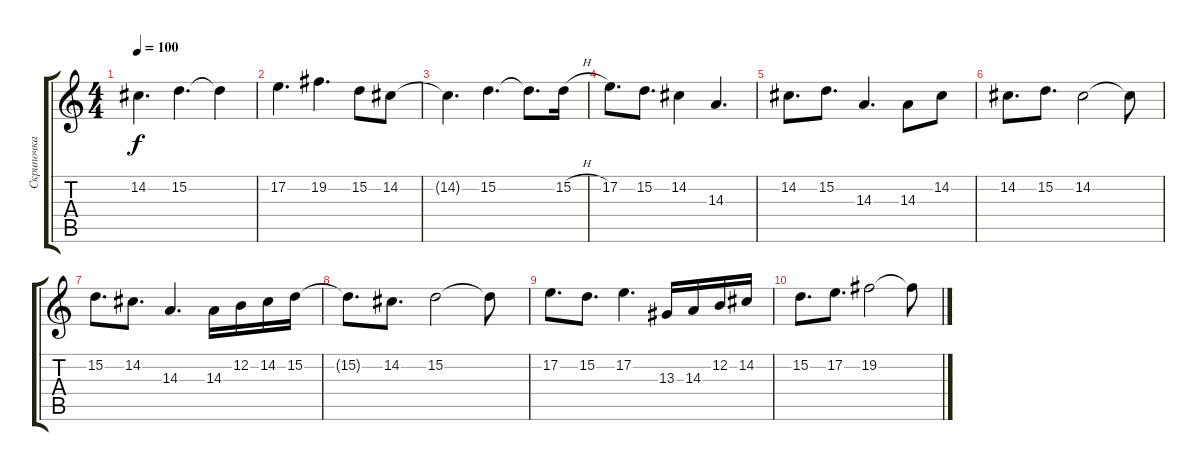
\track ("Скрипочка" "Скрипочка") {instrument viola}
\staff {score tabs}
\tuning (E4 B3 G3 D3 A2 E2) {hide}
\ts (4 4)
\tempo 100
\clef g2
\ks c
14.2{t}.4{d dy f} 15.2.4{d} 15.2{t}.4 |
17.2.4{d} 19.2.4{d} 15.2.8 14.2.8 |
14.2{t}.4{d} 15.2.4{d} 15.2{t}.8{d} 15.2{h}.16 |
17.2.8{d} 15.2.8{d} 14.2.4 14.3.4{d} |
14.2.8{d} 15.2.8{d} 14.3.4{d} 14.3.8 14.2.8 |
14.2.8{d} 15.2.8{d} 14.2.2 14.2{t}.8 |
15.2.8{d} 14.2.8{d} 14.3.4{d} 14.3.16 12.2.16 14.2.16 15.2.16 |
15.2{t}.8{d} 14.2.8{d} 15.2.2 15.2{t}.8 |
17.2.8{d} 15.2.8{d} 17.2.4{d} 13.3.16 14.3.16 12.2.16 14.2.16 |
15.2.8{d} 17.2.8{d} 19.2.2 19.2{t}.8
